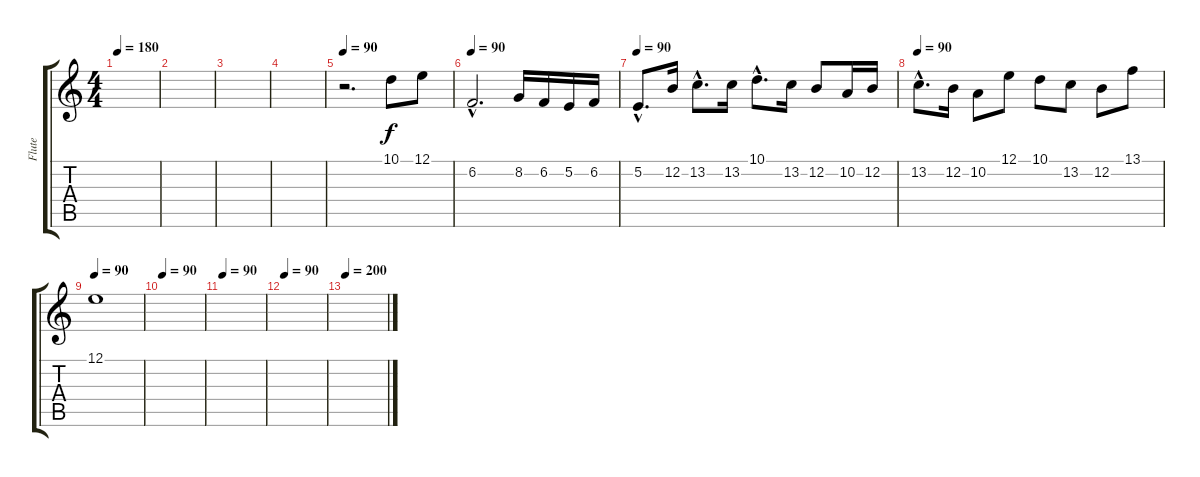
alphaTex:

\track ("Flute" "Flute") {instrument flute}
\staff {score tabs}
\tuning (E4 B3 G3 D3 A2 E2) {hide}
\ts (4 4)
\tempo 180
\clef g2
\ks c
|
|
|
|
\tempo 90
r.2{d} 10.1.8 12.1.8 |
\tempo 90
6.2{hac}.2{d} 8.2.16 6.2.16 5.2.16 6.2.16 |
\tempo 90
5.2{hac}.8{d} 12.2.16 13.2{hac}.8{d} 13.2.16 10.1{hac}.8{d} 13.2.16 12.2.8 10.2.16 12.2.16 |
\tempo 90
13.2{hac}.8{d} 12.2.16 10.2.8 12.1.8 10.1.8 13.2.8 12.2.8 13.1.8 |
\tempo 90
12.1.1 |
\tempo 90
|
\tempo 90
|
\tempo 90
|
\tempo 200
